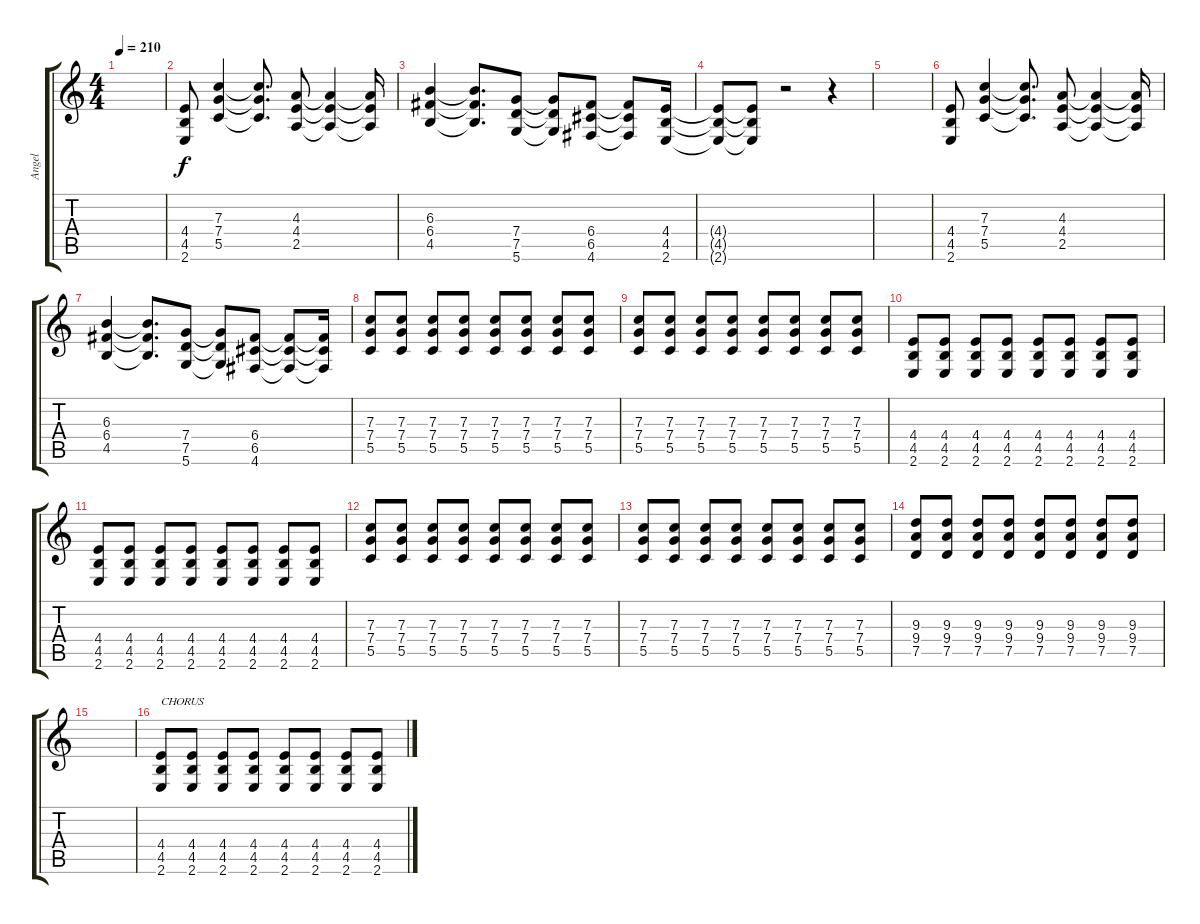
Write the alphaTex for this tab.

\track ("Angel" "Angel") {instrument overdrivenguitar}
\staff {score tabs}
\tuning (D4 A3 F3 C3 G2 D2) {hide}
\ts (4 4)
\tempo 210
\clef g2
\ks c
|
(4.4 4.5 2.6).8 (7.3 7.4 5.5).4 (7.3{t} 7.4{t} 5.5{t}).8{d} (4.3 4.4 2.5).8 (4.3{t} 4.4{t} 2.5{t}).4 (4.3{t} 4.4{t} 2.5{t}).16 |
(6.3 6.4 4.5).4 (6.3{t} 6.4{t} 4.5{t}).8{d} (7.4 7.5 5.6).8 (7.4{t} 7.5{t} 5.6{t}).8 (6.4 6.5 4.6).8 (6.4{t} 6.5{t} 4.6{t}).8 (4.4 4.5 2.6).16 |
(4.4{t} 4.5{t} 2.6{t}).8 (4.4{t} 4.5{t} 2.6{t}).8 r.2 r.4 |
|
(4.4 4.5 2.6).8 (7.3 7.4 5.5).4 (7.3{t} 7.4{t} 5.5{t}).8{d} (4.3 4.4 2.5).8 (4.3{t} 4.4{t} 2.5{t}).4 (4.3{t} 4.4{t} 2.5{t}).16 |
(6.3 6.4 4.5).4 (6.3{t} 6.4{t} 4.5{t}).8{d} (7.4 7.5 5.6).8 (7.4{t} 7.5{t} 5.6{t}).8 (6.4 6.5 4.6).8 (6.4{t} 6.5{t} 4.6{t}).8 (6.4{t} 6.5{t} 4.6{t}).16 |
(7.3 7.4 5.5).8 (7.3 7.4 5.5).8 (7.3 7.4 5.5).8 (7.3 7.4 5.5).8 (7.3 7.4 5.5).8 (7.3 7.4 5.5).8 (7.3 7.4 5.5).8 (7.3 7.4 5.5).8 |
(7.3 7.4 5.5).8 (7.3 7.4 5.5).8 (7.3 7.4 5.5).8 (7.3 7.4 5.5).8 (7.3 7.4 5.5).8 (7.3 7.4 5.5).8 (7.3 7.4 5.5).8 (7.3 7.4 5.5).8 |
(4.4 4.5 2.6).8 (4.4 4.5 2.6).8 (4.4 4.5 2.6).8 (4.4 4.5 2.6).8 (4.4 4.5 2.6).8 (4.4 4.5 2.6).8 (4.4 4.5 2.6).8 (4.4 4.5 2.6).8 |
(4.4 4.5 2.6).8 (4.4 4.5 2.6).8 (4.4 4.5 2.6).8 (4.4 4.5 2.6).8 (4.4 4.5 2.6).8 (4.4 4.5 2.6).8 (4.4 4.5 2.6).8 (4.4 4.5 2.6).8 |
(7.3 7.4 5.5).8 (7.3 7.4 5.5).8 (7.3 7.4 5.5).8 (7.3 7.4 5.5).8 (7.3 7.4 5.5).8 (7.3 7.4 5.5).8 (7.3 7.4 5.5).8 (7.3 7.4 5.5).8 |
(7.3 7.4 5.5).8 (7.3 7.4 5.5).8 (7.3 7.4 5.5).8 (7.3 7.4 5.5).8 (7.3 7.4 5.5).8 (7.3 7.4 5.5).8 (7.3 7.4 5.5).8 (7.3 7.4 5.5).8 |
(9.3 9.4 7.5).8 (9.3 9.4 7.5).8 (9.3 9.4 7.5).8 (9.3 9.4 7.5).8 (9.3 9.4 7.5).8 (9.3 9.4 7.5).8 (9.3 9.4 7.5).8 (9.3 9.4 7.5).8 |
|
(4.4 4.5 2.6).8{txt "CHORUS"} (4.4 4.5 2.6).8 (4.4 4.5 2.6).8 (4.4 4.5 2.6).8 (4.4 4.5 2.6).8 (4.4 4.5 2.6).8 (4.4 4.5 2.6).8 (4.4 4.5 2.6).8
